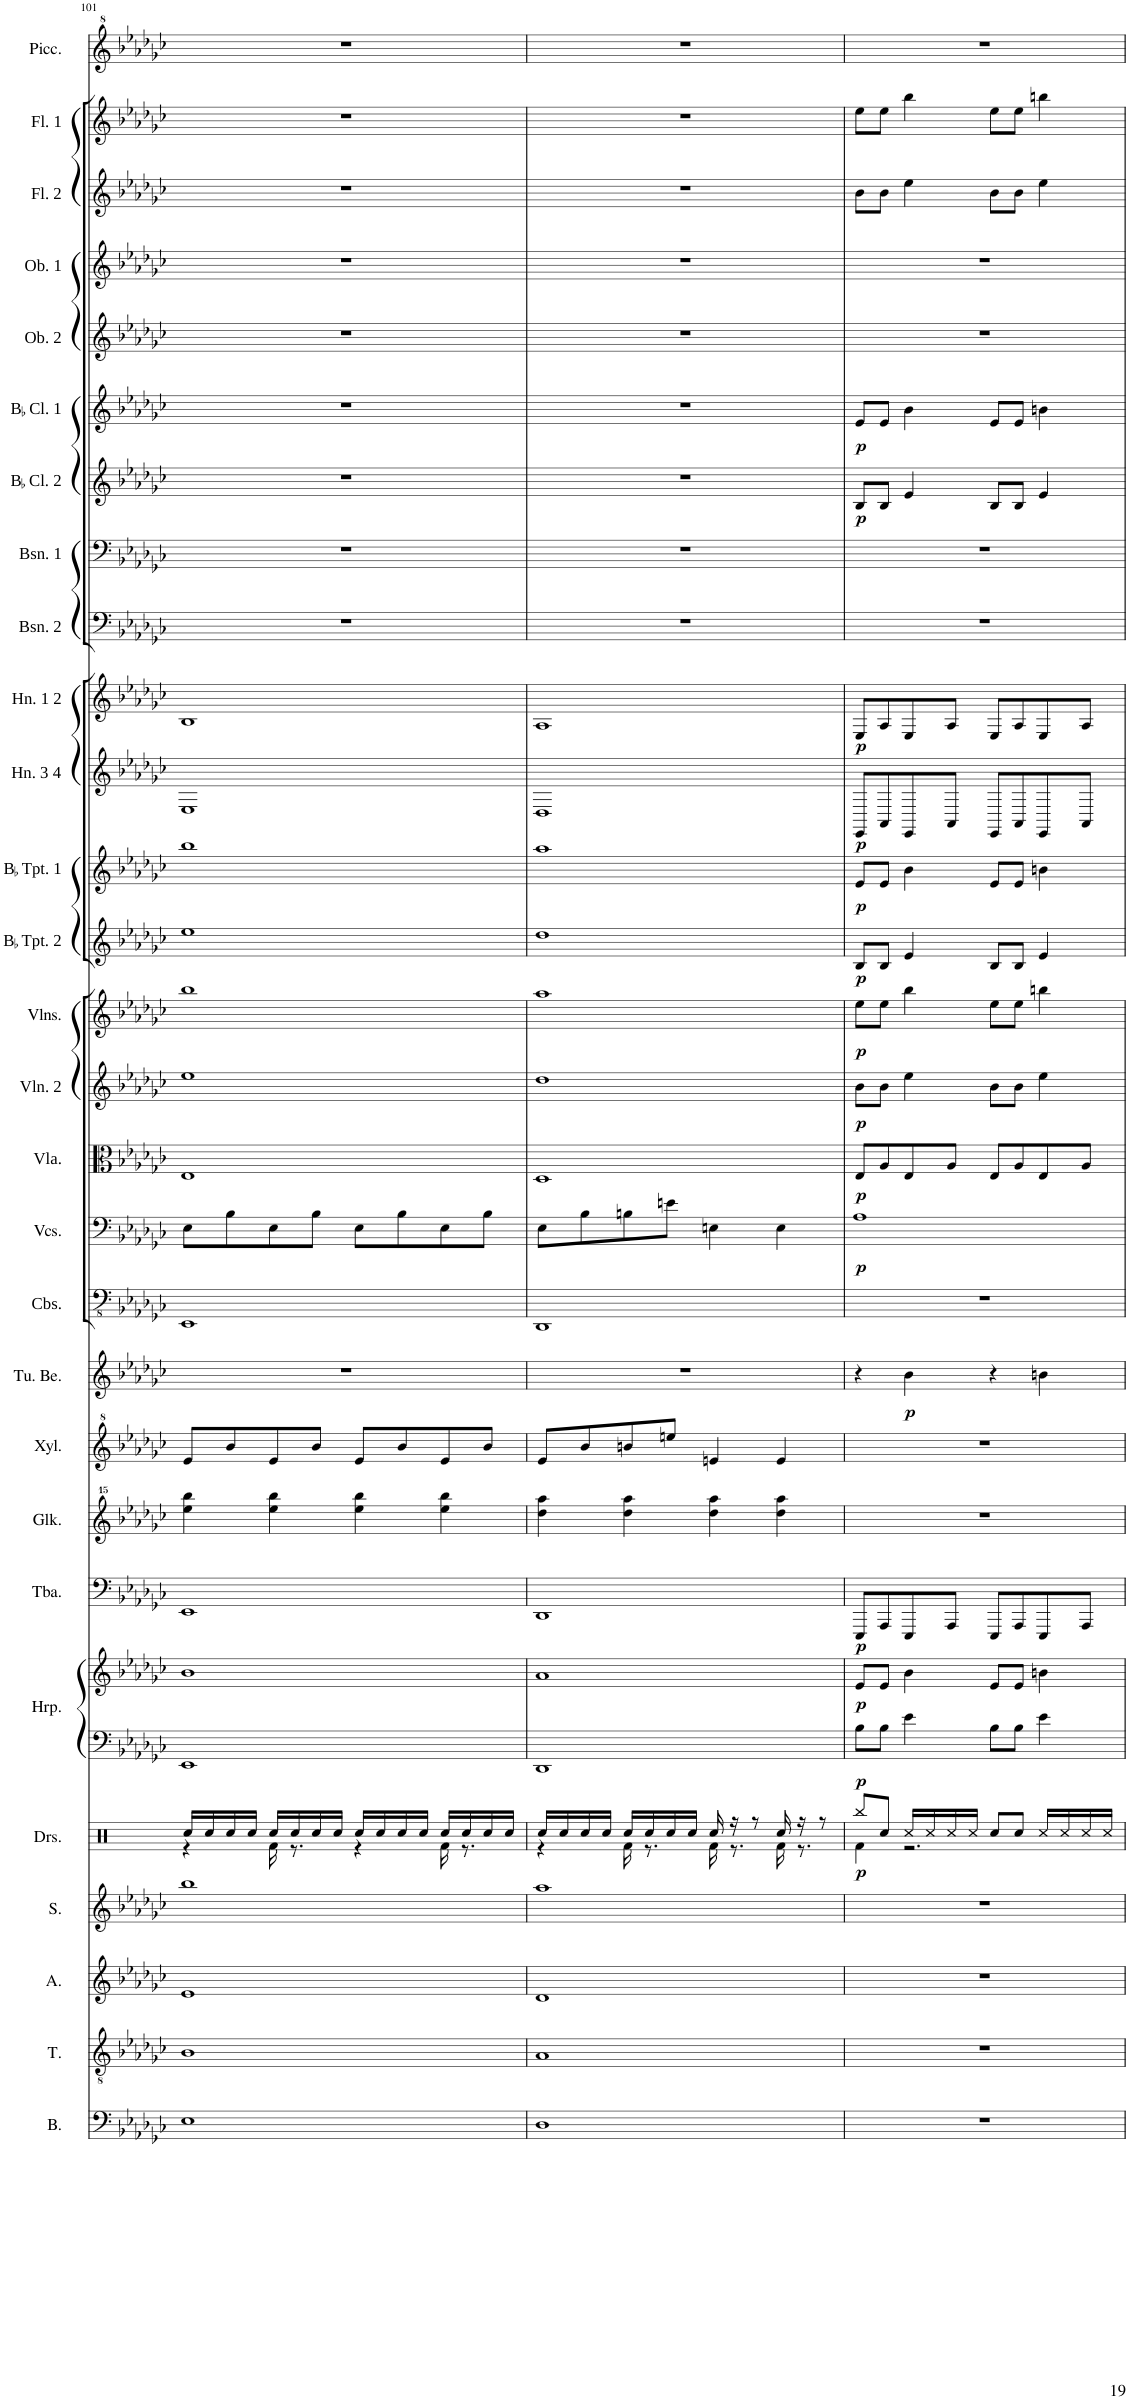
**kern	**kern	**kern	**kern	**kern	**dynam	**kern	**kern	**dynam	**kern	**dynam	**kern	**kern	**kern	**dynam	**kern	**kern	**dynam	**kern	**dynam	**kern	**dynam	**kern	**dynam	**kern	**dynam	**kern	**dynam	**kern	**dynam	**kern	**dynam	**kern	**kern	**kern	**dynam	**kern	**dynam	**kern	**kern	**kern	**kern	**kern
*part28	*part27	*part26	*part25	*part24	*part24	*part23	*part23	*part23	*part22	*part22	*part21	*part20	*part19	*part19	*part18	*part17	*part17	*part16	*part16	*part15	*part15	*part14	*part14	*part13	*part13	*part12	*part12	*part11	*part11	*part10	*part10	*part9	*part8	*part7	*part7	*part6	*part6	*part5	*part4	*part3	*part2	*part1
*staff29	*staff28	*staff27	*staff26	*staff25	*staff25	*staff24	*staff23	*staff23/24	*staff22	*staff22	*staff21	*staff20	*staff19	*staff19	*staff18	*staff17	*staff17	*staff16	*staff16	*staff15	*staff15	*staff14	*staff14	*staff13	*staff13	*staff12	*staff12	*staff11	*staff11	*staff10	*staff10	*staff9	*staff8	*staff7	*staff7	*staff6	*staff6	*staff5	*staff4	*staff3	*staff2	*staff1
*I"Bass	*I"Tenor	*I"Alto	*I"Soprano	*I"Drumset	*	*I"Harp	*	*	*I"Tuba	*	*I"Glockenspiel	*I"Xylophone	*I"Tubular Bells	*	*I"Contrabass	*I"Violoncellos	*	*I"Viola	*	*I"Violin 2	*	*I"Violin 1	*	*I"BaccidentalFlat Trumpet 2	*	*I"BaccidentalFlat Trumpet 1	*	*I"Horn 3 4	*	*I"Horn 1 2	*	*I"Bassoon 2	*I"Bassoon 1	*I"BaccidentalFlat Clarinet 2	*	*I"BaccidentalFlat Clarinet 1	*	*I"Oboe 2	*I"Oboe 1	*I"Flute 2	*I"Flute 1	*I"Piccolo
*I'B.	*I'T.	*I'A.	*I'S.	*I'Drs.	*	*I'Hrp.	*	*	*I'Tba.	*	*I'Glk.	*I'Xyl.	*I'Tu. Be.	*	*I'Cbs.	*I'Vcs.	*	*I'Vla.	*	*I'Vln. 2	*	*I'Vln. 1	*	*I'BaccidentalFlat Tpt. 2	*	*I'BaccidentalFlat Tpt. 1	*	*I'Hn. 3 4	*	*I'Hn. 1 2	*	*I'Bsn. 2	*I'Bsn. 1	*I'BaccidentalFlat Cl. 2	*	*I'BaccidentalFlat Cl. 1	*	*I'Ob. 2	*I'Ob. 1	*I'Fl. 2	*I'Fl. 1	*I'Picc.
!!LO:PB:g=z
*clefF4	*clefGv2	*clefG2	*clefG2	*clefX	*	*clefF4	*clefG2	*	*clefF4	*	*clefG^^2	*clefG^2	*clefG2	*	*clefFv4	*clefF4	*	*clefC3	*	*clefG2	*	*clefG2	*	*clefG2	*	*clefG2	*	*clefG2	*	*clefG2	*	*clefF4	*clefF4	*clefG2	*	*clefG2	*	*clefG2	*clefG2	*clefG2	*clefG2	*clefG^2
*	*	*	*	*	*	*	*	*	*	*	*	*	*	*	*	*	*	*	*	*	*	*	*	*ITrd1c2	*	*ITrd1c2	*	*ITrd4c7	*	*ITrd4c7	*	*	*	*ITrd1c2	*	*ITrd1c2	*	*	*	*	*	*ITrd-7c-12
*k[b-e-a-d-g-c-]	*k[b-e-a-d-g-c-]	*k[b-e-a-d-g-c-]	*k[b-e-a-d-g-c-]	*k[]	*	*k[b-e-a-d-g-c-]	*k[b-e-a-d-g-c-]	*	*k[b-e-a-d-g-c-]	*	*k[b-e-a-d-g-c-]	*k[b-e-a-d-g-c-]	*k[b-e-a-d-g-c-]	*	*k[b-e-a-d-g-c-]	*k[b-e-a-d-g-c-]	*	*k[b-e-a-d-g-c-]	*	*k[b-e-a-d-g-c-]	*	*k[b-e-a-d-g-c-]	*	*k[b-e-a-d-g-c-]	*	*k[b-e-a-d-g-c-]	*	*k[b-e-a-d-g-c-]	*	*k[b-e-a-d-g-c-]	*	*k[b-e-a-d-g-c-]	*k[b-e-a-d-g-c-]	*k[b-e-a-d-g-c-]	*	*k[b-e-a-d-g-c-]	*	*k[b-e-a-d-g-c-]	*k[b-e-a-d-g-c-]	*k[b-e-a-d-g-c-]	*k[b-e-a-d-g-c-]	*k[b-e-a-d-g-c-]
*M4/4	*M4/4	*M4/4	*M4/4	*M4/4	*	*M4/4	*M4/4	*	*M4/4	*	*M4/4	*M4/4	*M4/4	*	*M4/4	*M4/4	*	*M4/4	*	*M4/4	*	*M4/4	*	*M4/4	*	*M4/4	*	*M4/4	*	*M4/4	*	*M4/4	*M4/4	*M4/4	*	*M4/4	*	*M4/4	*M4/4	*M4/4	*M4/4	*M4/4
=101	=101	=101	=101	=101	=101	=101	=101	=101	=101	=101	=101	=101	=101	=101	=101	=101	=101	=101	=101	=101	=101	=101	=101	=101	=101	=101	=101	=101	=101	=101	=101	=101	=101	=101	=101	=101	=101	=101	=101	=101	=101	=101
*	*	*	*	*^	*	*	*	*	*	*	*	*	*	*	*	*	*	*	*	*	*	*	*	*	*	*	*	*	*	*	*	*	*	*	*	*	*	*	*	*	*	*
1E-	1B-	1e-	1bb-	16Rcc/LL	4r	.	1EE-	1b-	.	1EE-	.	4eeee-\ 4bbbb-\	8ee-/L	1r	.	1EEE-	8E-\L	.	1E-	.	1ee-	.	1bb-	.	1ee-	.	1bb-	.	1E-	.	1B-	.	1r	1r	1r	.	1r	.	1r	1r	1r	1r	1r
.	.	.	.	16Rcc/	.	.	.	.	.	.	.	.	.	.	.	.	.	.	.	.	.	.	.	.	.	.	.	.	.	.	.	.	.	.	.	.	.	.	.	.	.	.	.
.	.	.	.	16Rcc/	.	.	.	.	.	.	.	.	8bb-/	.	.	.	8B-\	.	.	.	.	.	.	.	.	.	.	.	.	.	.	.	.	.	.	.	.	.	.	.	.	.	.
.	.	.	.	16Rcc/JJ	.	.	.	.	.	.	.	.	.	.	.	.	.	.	.	.	.	.	.	.	.	.	.	.	.	.	.	.	.	.	.	.	.	.	.	.	.	.	.
.	.	.	.	16Rcc/LL	16Rf\	.	.	.	.	.	.	4eeee-\ 4bbbb-\	8ee-/	.	.	.	8E-\	.	.	.	.	.	.	.	.	.	.	.	.	.	.	.	.	.	.	.	.	.	.	.	.	.	.
.	.	.	.	16Rcc/	8.r	.	.	.	.	.	.	.	.	.	.	.	.	.	.	.	.	.	.	.	.	.	.	.	.	.	.	.	.	.	.	.	.	.	.	.	.	.	.
.	.	.	.	16Rcc/	.	.	.	.	.	.	.	.	8bb-/J	.	.	.	8B-\J	.	.	.	.	.	.	.	.	.	.	.	.	.	.	.	.	.	.	.	.	.	.	.	.	.	.
.	.	.	.	16Rcc/JJ	.	.	.	.	.	.	.	.	.	.	.	.	.	.	.	.	.	.	.	.	.	.	.	.	.	.	.	.	.	.	.	.	.	.	.	.	.	.	.
.	.	.	.	16Rcc/LL	4r	.	.	.	.	.	.	4eeee-\ 4bbbb-\	8ee-/L	.	.	.	8E-\L	.	.	.	.	.	.	.	.	.	.	.	.	.	.	.	.	.	.	.	.	.	.	.	.	.	.
.	.	.	.	16Rcc/	.	.	.	.	.	.	.	.	.	.	.	.	.	.	.	.	.	.	.	.	.	.	.	.	.	.	.	.	.	.	.	.	.	.	.	.	.	.	.
.	.	.	.	16Rcc/	.	.	.	.	.	.	.	.	8bb-/	.	.	.	8B-\	.	.	.	.	.	.	.	.	.	.	.	.	.	.	.	.	.	.	.	.	.	.	.	.	.	.
.	.	.	.	16Rcc/JJ	.	.	.	.	.	.	.	.	.	.	.	.	.	.	.	.	.	.	.	.	.	.	.	.	.	.	.	.	.	.	.	.	.	.	.	.	.	.	.
.	.	.	.	16Rcc/LL	16Rf\	.	.	.	.	.	.	4eeee-\ 4bbbb-\	8ee-/	.	.	.	8E-\	.	.	.	.	.	.	.	.	.	.	.	.	.	.	.	.	.	.	.	.	.	.	.	.	.	.
.	.	.	.	16Rcc/	8.r	.	.	.	.	.	.	.	.	.	.	.	.	.	.	.	.	.	.	.	.	.	.	.	.	.	.	.	.	.	.	.	.	.	.	.	.	.	.
.	.	.	.	16Rcc/	.	.	.	.	.	.	.	.	8bb-/J	.	.	.	8B-\J	.	.	.	.	.	.	.	.	.	.	.	.	.	.	.	.	.	.	.	.	.	.	.	.	.	.
.	.	.	.	16Rcc/JJ	.	.	.	.	.	.	.	.	.	.	.	.	.	.	.	.	.	.	.	.	.	.	.	.	.	.	.	.	.	.	.	.	.	.	.	.	.	.	.
=102	=102	=102	=102	=102	=102	=102	=102	=102	=102	=102	=102	=102	=102	=102	=102	=102	=102	=102	=102	=102	=102	=102	=102	=102	=102	=102	=102	=102	=102	=102	=102	=102	=102	=102	=102	=102	=102	=102	=102	=102	=102	=102	=102
1D-	1A-	1d-	1aa-	16Rcc/LL	4r	.	1DD-	1a-	.	1DD-	.	4dddd-\ 4aaaa-\	8ee-/L	1r	.	1DDD-	8E-\L	.	1D-	.	1dd-	.	1aa-	.	1dd-	.	1aa-	.	1D-	.	1A-	.	1r	1r	1r	.	1r	.	1r	1r	1r	1r	1r
.	.	.	.	16Rcc/	.	.	.	.	.	.	.	.	.	.	.	.	.	.	.	.	.	.	.	.	.	.	.	.	.	.	.	.	.	.	.	.	.	.	.	.	.	.	.
.	.	.	.	16Rcc/	.	.	.	.	.	.	.	.	8bb-/	.	.	.	8B-\	.	.	.	.	.	.	.	.	.	.	.	.	.	.	.	.	.	.	.	.	.	.	.	.	.	.
.	.	.	.	16Rcc/JJ	.	.	.	.	.	.	.	.	.	.	.	.	.	.	.	.	.	.	.	.	.	.	.	.	.	.	.	.	.	.	.	.	.	.	.	.	.	.	.
.	.	.	.	16Rcc/LL	16Rf\	.	.	.	.	.	.	4dddd-\ 4aaaa-\	8bbn/	.	.	.	8Bn\	.	.	.	.	.	.	.	.	.	.	.	.	.	.	.	.	.	.	.	.	.	.	.	.	.	.
.	.	.	.	16Rcc/	8.r	.	.	.	.	.	.	.	.	.	.	.	.	.	.	.	.	.	.	.	.	.	.	.	.	.	.	.	.	.	.	.	.	.	.	.	.	.	.
.	.	.	.	16Rcc/	.	.	.	.	.	.	.	.	8eeen/J	.	.	.	8en\J	.	.	.	.	.	.	.	.	.	.	.	.	.	.	.	.	.	.	.	.	.	.	.	.	.	.
.	.	.	.	16Rcc/JJ	.	.	.	.	.	.	.	.	.	.	.	.	.	.	.	.	.	.	.	.	.	.	.	.	.	.	.	.	.	.	.	.	.	.	.	.	.	.	.
.	.	.	.	16Rcc/	16Rf\	.	.	.	.	.	.	4dddd-\ 4aaaa-\	4een/	.	.	.	4En\	.	.	.	.	.	.	.	.	.	.	.	.	.	.	.	.	.	.	.	.	.	.	.	.	.	.
.	.	.	.	16r	8.r	.	.	.	.	.	.	.	.	.	.	.	.	.	.	.	.	.	.	.	.	.	.	.	.	.	.	.	.	.	.	.	.	.	.	.	.	.	.
.	.	.	.	8r	.	.	.	.	.	.	.	.	.	.	.	.	.	.	.	.	.	.	.	.	.	.	.	.	.	.	.	.	.	.	.	.	.	.	.	.	.	.	.
.	.	.	.	16Rcc/	16Rf\	.	.	.	.	.	.	4dddd-\ 4aaaa-\	4ee/	.	.	.	4E\	.	.	.	.	.	.	.	.	.	.	.	.	.	.	.	.	.	.	.	.	.	.	.	.	.	.
.	.	.	.	16r	8.r	.	.	.	.	.	.	.	.	.	.	.	.	.	.	.	.	.	.	.	.	.	.	.	.	.	.	.	.	.	.	.	.	.	.	.	.	.	.
.	.	.	.	8r	.	.	.	.	.	.	.	.	.	.	.	.	.	.	.	.	.	.	.	.	.	.	.	.	.	.	.	.	.	.	.	.	.	.	.	.	.	.	.
=103	=103	=103	=103	=103	=103	=103	=103	=103	=103	=103	=103	=103	=103	=103	=103	=103	=103	=103	=103	=103	=103	=103	=103	=103	=103	=103	=103	=103	=103	=103	=103	=103	=103	=103	=103	=103	=103	=103	=103	=103	=103	=103	=103
!	!	!	!	!	!	!LO:DY:b	!	!	!LO:DY:b=2	!	!	!	!	!	!	!	!	!	!	!	!	!	!	!	!	!	!	!	!	!	!	!	!	!	!	!	!	!	!	!	!	!	!
!	!	!	!	!	!	!	!	!	!LO:DY:n=1:b	!	!LO:DY:b	!	!	!	!	!	!	!LO:DY:b	!	!LO:DY:b	!	!LO:DY:b	!	!LO:DY:b	!	!LO:DY:b	!	!LO:DY:b	!	!LO:DY:b	!	!LO:DY:b	!	!	!	!LO:DY:b	!	!LO:DY:b	!	!	!	!	!
1r	1r	1r	1r	8Rbb/L	4Rf\	p	8B-\L	8e-/L	p p	8EEE-/L	p	1r	1r	4r	.	1r	1A-	p	8E-/L	p	8b-\L	p	8ee-\L	p	8B-/L	p	8e-/L	p	8EE-/L	p	8E-/L	p	1r	1r	8B-/L	p	8e-/L	p	1r	1r	8b-\L	8ee-\L	1r
.	.	.	.	8Rcc/J	.	.	8B-\J	8e-/J	.	8AAA-/	.	.	.	.	.	.	.	.	8A-/	.	8b-\J	.	8ee-\J	.	8B-/J	.	8e-/J	.	8AA-/	.	8A-/	.	.	.	8B-/J	.	8e-/J	.	.	.	8b-\J	8ee-\J	.
!	!	!	!	!	!	!	!	!	!	!	!	!	!	!	!LO:DY:b	!	!	!	!	!	!	!	!	!	!	!	!	!	!	!	!	!	!	!	!	!	!	!	!	!	!	!	!
.	.	.	.	16Rcc/LL	2.r	.	4e-\	4b-\	.	8EEE-/	.	.	.	4b-\	p	.	.	.	8E-/	.	4ee-\	.	4bb-\	.	4e-/	.	4b-\	.	8EE-/	.	8E-/	.	.	.	4e-/	.	4b-\	.	.	.	4ee-\	4bb-\	.
.	.	.	.	16Rcc/	.	.	.	.	.	.	.	.	.	.	.	.	.	.	.	.	.	.	.	.	.	.	.	.	.	.	.	.	.	.	.	.	.	.	.	.	.	.	.
.	.	.	.	16Rcc/	.	.	.	.	.	8AAA-/J	.	.	.	.	.	.	.	.	8A-/J	.	.	.	.	.	.	.	.	.	8AA-/J	.	8A-/J	.	.	.	.	.	.	.	.	.	.	.	.
.	.	.	.	16Rcc/JJ	.	.	.	.	.	.	.	.	.	.	.	.	.	.	.	.	.	.	.	.	.	.	.	.	.	.	.	.	.	.	.	.	.	.	.	.	.	.	.
.	.	.	.	8Rcc/L	.	.	8B-\L	8e-/L	.	8EEE-/L	.	.	.	4r	.	.	.	.	8E-/L	.	8b-\L	.	8ee-\L	.	8B-/L	.	8e-/L	.	8EE-/L	.	8E-/L	.	.	.	8B-/L	.	8e-/L	.	.	.	8b-\L	8ee-\L	.
.	.	.	.	8Rcc/J	.	.	8B-\J	8e-/J	.	8AAA-/	.	.	.	.	.	.	.	.	8A-/	.	8b-\J	.	8ee-\J	.	8B-/J	.	8e-/J	.	8AA-/	.	8A-/	.	.	.	8B-/J	.	8e-/J	.	.	.	8b-\J	8ee-\J	.
.	.	.	.	16Rcc/LL	.	.	4e-\	4bn\	.	8EEE-/	.	.	.	4bn\	.	.	.	.	8E-/	.	4ee-\	.	4bbn\	.	4e-/	.	4bn\	.	8EE-/	.	8E-/	.	.	.	4e-/	.	4bn\	.	.	.	4ee-\	4bbn\	.
.	.	.	.	16Rcc/	.	.	.	.	.	.	.	.	.	.	.	.	.	.	.	.	.	.	.	.	.	.	.	.	.	.	.	.	.	.	.	.	.	.	.	.	.	.	.
.	.	.	.	16Rcc/	.	.	.	.	.	8AAA-/J	.	.	.	.	.	.	.	.	8A-/J	.	.	.	.	.	.	.	.	.	8AA-/J	.	8A-/J	.	.	.	.	.	.	.	.	.	.	.	.
.	.	.	.	16Rcc/JJ	.	.	.	.	.	.	.	.	.	.	.	.	.	.	.	.	.	.	.	.	.	.	.	.	.	.	.	.	.	.	.	.	.	.	.	.	.	.	.
*	*	*	*	*v	*v	*	*	*	*	*	*	*	*	*	*	*	*	*	*	*	*	*	*	*	*	*	*	*	*	*	*	*	*	*	*	*	*	*	*	*	*	*	*
=	=	=	=	=	=	=	=	=	=	=	=	=	=	=	=	=	=	=	=	=	=	=	=	=	=	=	=	=	=	=	=	=	=	=	=	=	=	=	=	=	=	=
*-	*-	*-	*-	*-	*-	*-	*-	*-	*-	*-	*-	*-	*-	*-	*-	*-	*-	*-	*-	*-	*-	*-	*-	*-	*-	*-	*-	*-	*-	*-	*-	*-	*-	*-	*-	*-	*-	*-	*-	*-	*-	*-
